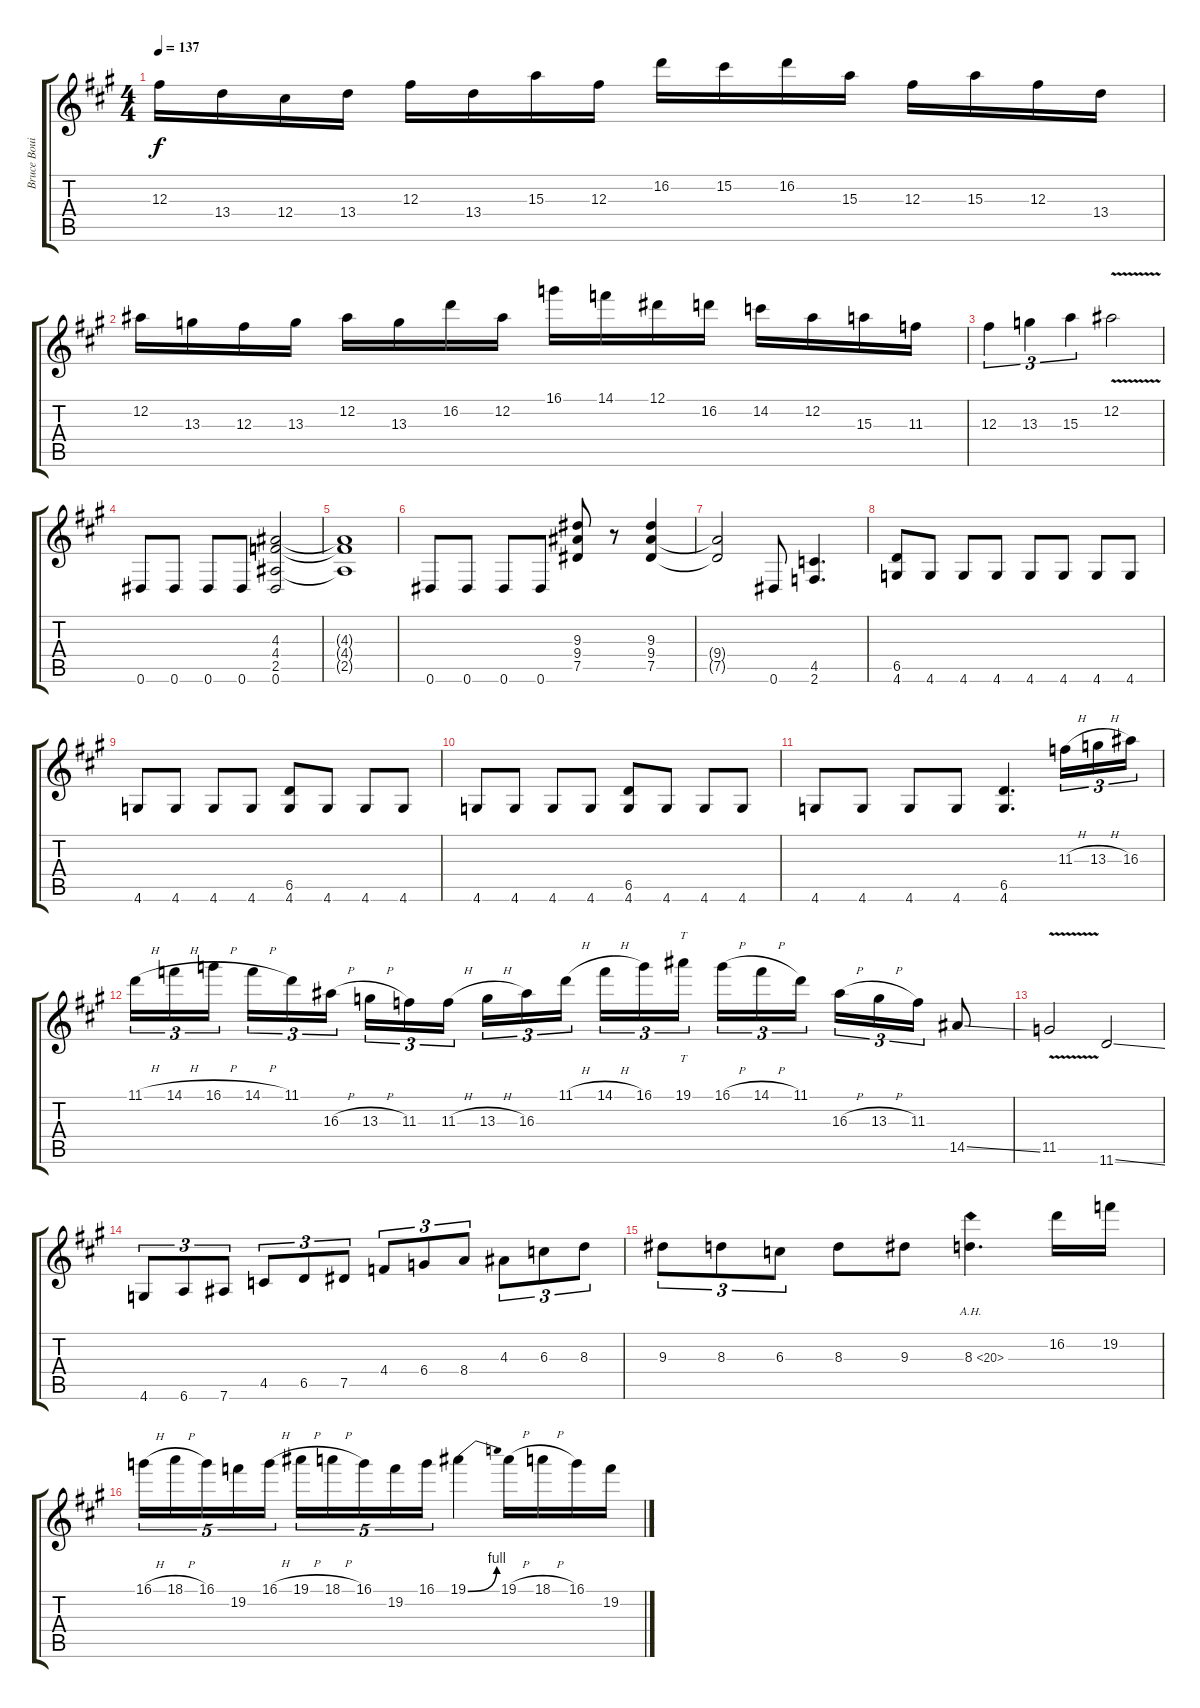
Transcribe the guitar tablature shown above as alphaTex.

\track ("Bruce Bouillet" "Bruce Boui") {instrument distortionguitar}
\staff {score tabs}
\tuning (Eb4 Bb3 Gb3 Db3 Ab2 Eb2) {hide}
\ts (4 4)
\tempo 137
\clef g2
\ks f#minor
12.3.16{dy f} 13.4.16 12.4.16 13.4.16 12.3.16 13.4.16 15.3.16 12.3.16 16.2.16 15.2.16 16.2.16 15.3.16 12.3.16 15.3.16 12.3.16 13.4.16 |
12.2.16 13.3.16 12.3.16 13.3.16 12.2.16 13.3.16 16.2.16 12.2.16 16.1.16 14.1.16 12.1.16 16.2.16 14.2.16 12.2.16 15.3.16 11.3.16 |
12.3.4{tu (3 2)} 13.3.4{tu (3 2)} 15.3.4{tu (3 2)} 12.2{v}.2 |
0.6.8 0.6.8 0.6.8 0.6.8 (4.3 4.4 2.5 0.6).2 |
(4.3{t} 4.4{t} 2.5{t}).1 |
0.6.8 0.6.8 0.6.8 0.6.8 (9.3 9.4 7.5).8 r.8 (9.3 9.4 7.5).4 |
(9.4{t} 7.5{t}).2 0.6.8 (4.5 2.6).4{d} |
(6.5 4.6).8 4.6.8 4.6.8 4.6.8 4.6.8 4.6.8 4.6.8 4.6.8 |
4.6.8 4.6.8 4.6.8 4.6.8 (6.5 4.6).8 4.6.8 4.6.8 4.6.8 |
4.6.8 4.6.8 4.6.8 4.6.8 (6.5 4.6).8 4.6.8 4.6.8 4.6.8 |
4.6.8 4.6.8 4.6.8 4.6.8 (6.5 4.6).4{d} 11.3{h}.16{tu (3 2)} 13.3{h}.16{tu (3 2)} 16.3.16{tu (3 2)} |
11.1{h}.16{tu (3 2)} 14.1{h}.16{tu (3 2)} 16.1{h}.16{tu (3 2) beam splitsecondary} 14.1{h}.16{tu (3 2)} 11.1.16{tu (3 2)} 16.3{h}.16{tu (3 2)} 13.3{h}.16{tu (3 2)} 11.3.16{tu (3 2)} 11.3{h}.16{tu (3 2) beam splitsecondary} 13.3{h}.16{tu (3 2)} 16.3.16{tu (3 2)} 11.1{h}.16{tu (3 2)} 14.1{h}.16{tu (3 2)} 16.1.16{tu (3 2)} 19.1.16{tt tu (3 2) beam splitsecondary} 16.1{h}.16{tu (3 2)} 14.1{h}.16{tu (3 2)} 11.1.16{tu (3 2)} 16.3{h}.16{tu (3 2)} 13.3{h}.16{tu (3 2)} 11.3.16{tu (3 2)} 14.5{ss}.8 |
11.5{v}.2 11.6{ss}.2 |
4.6.8{tu (3 2)} 6.6.8{tu (3 2)} 7.6.8{tu (3 2)} 4.5.8{tu (3 2)} 6.5.8{tu (3 2)} 7.5.8{tu (3 2)} 4.4.8{tu (3 2)} 6.4.8{tu (3 2)} 8.4.8{tu (3 2)} 4.3.8{tu (3 2)} 6.3.8{tu (3 2)} 8.3.8{tu (3 2)} |
9.3.8{tu (3 2)} 8.3.8{tu (3 2)} 6.3.8{tu (3 2)} 8.3.8 9.3.8 8.3{ah 12}.4{d} 16.2.16 19.2.16 |
16.1{h}.16{tu (5 4)} 18.1{h}.16{tu (5 4)} 16.1.16{tu (5 4)} 19.2.16{tu (5 4)} 16.1{h}.16{tu (5 4)} 19.1{h}.16{tu (5 4)} 18.1{h}.16{tu (5 4)} 16.1.16{tu (5 4)} 19.2.16{tu (5 4)} 16.1.16{tu (5 4)} 19.1{be (bend 0 0 60 4)}.4 19.1{h}.16 18.1{h}.16 16.1.16 19.2.16
